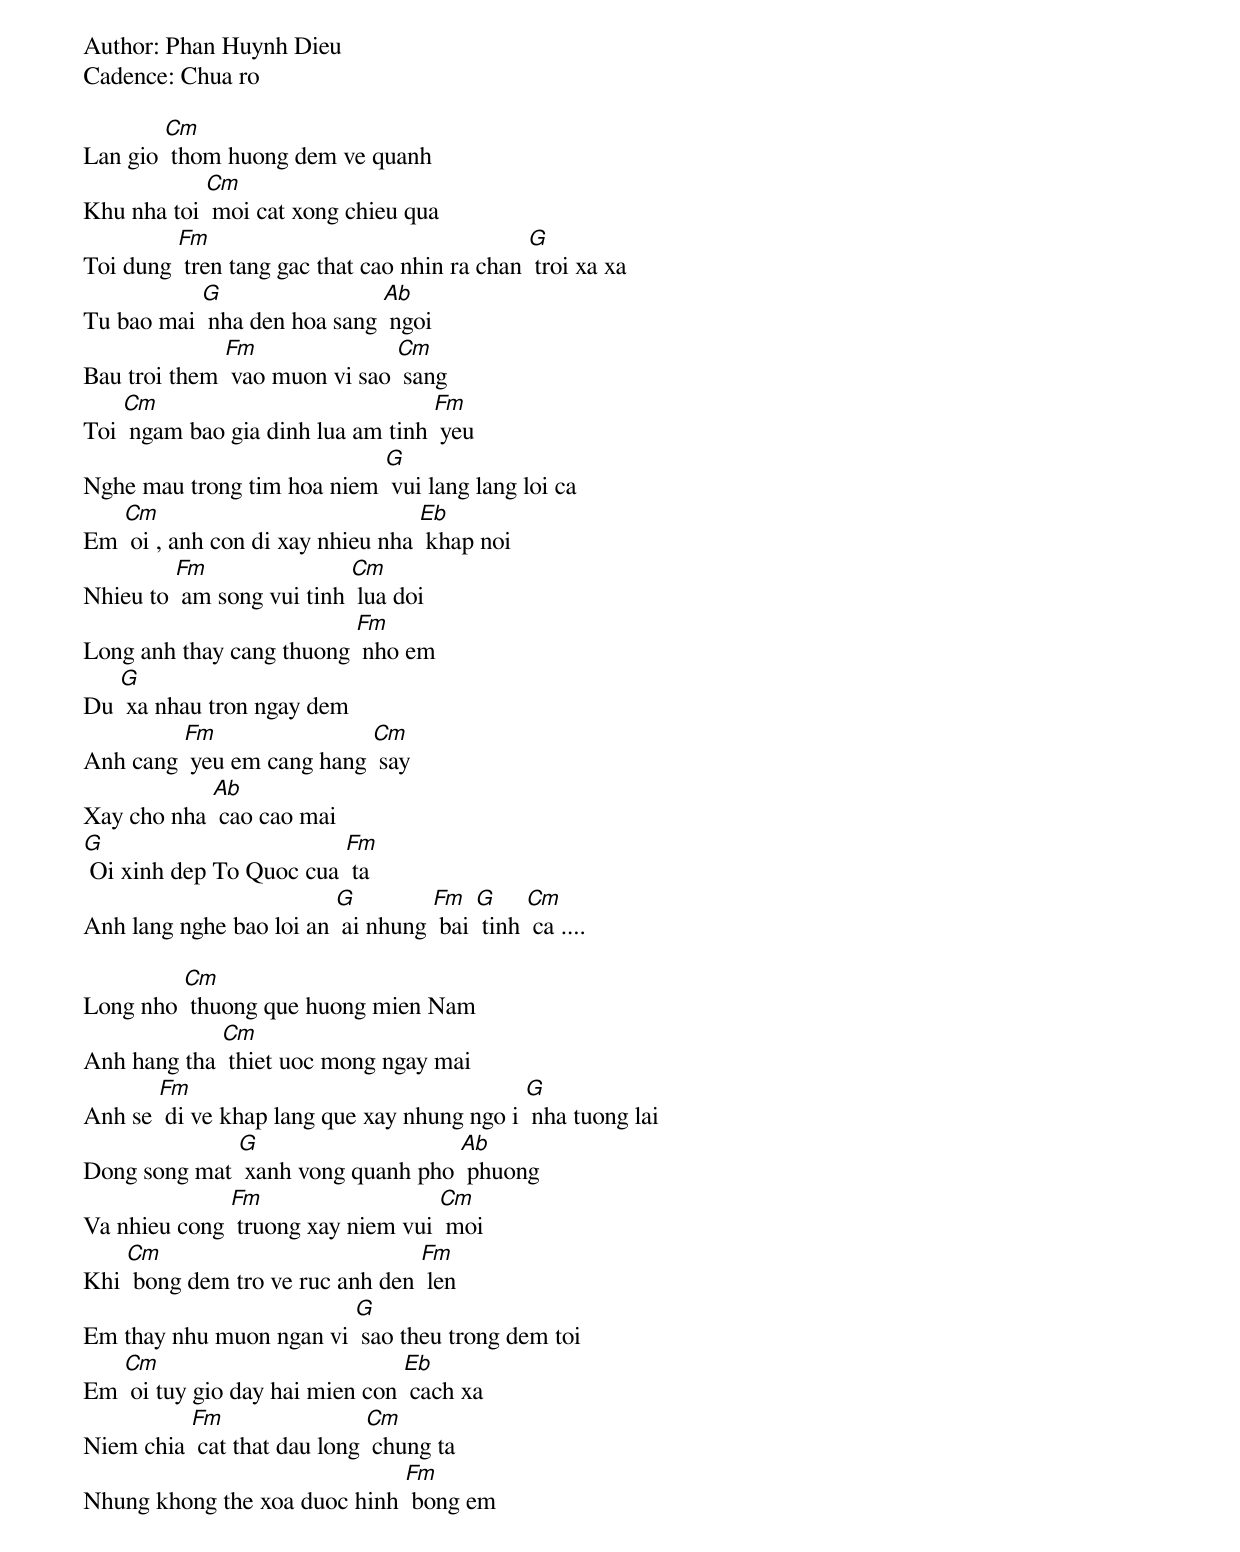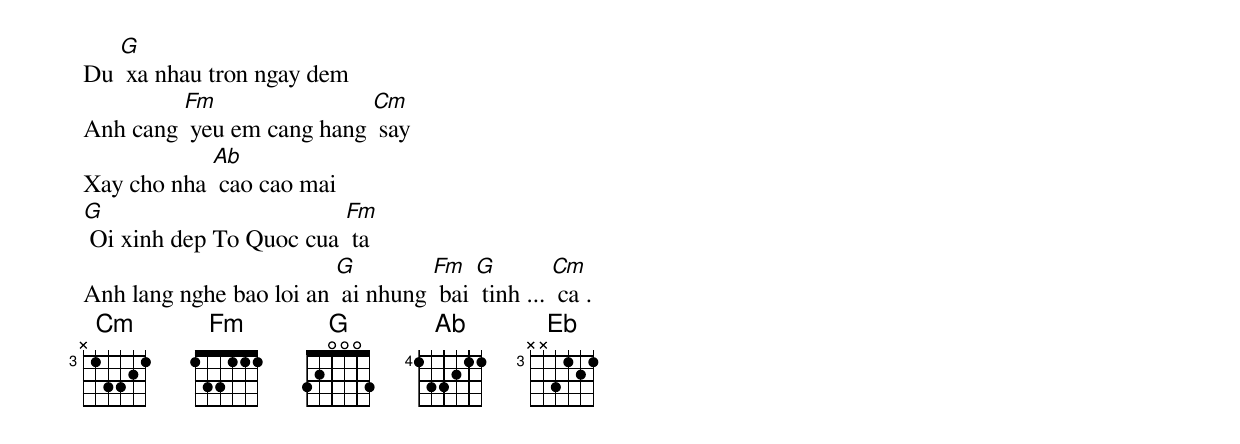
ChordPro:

Author: Phan Huynh Dieu
Cadence: Chua ro

Lan gio [Cm] thom huong dem ve quanh
Khu nha toi [Cm] moi cat xong chieu qua
Toi dung [Fm] tren tang gac that cao nhin ra chan [G] troi xa xa
Tu bao mai [G] nha den hoa sang [Ab] ngoi
Bau troi them [Fm] vao muon vi sao [Cm] sang
Toi [Cm] ngam bao gia dinh lua am tinh [Fm] yeu
Nghe mau trong tim hoa niem [G] vui lang lang loi ca
Em [Cm] oi , anh con di xay nhieu nha [Eb] khap noi
Nhieu to [Fm] am song vui tinh [Cm] lua doi
Long anh thay cang thuong [Fm] nho em
Du [G] xa nhau tron ngay dem
Anh cang [Fm] yeu em cang hang [Cm] say
Xay cho nha [Ab] cao cao mai
[G] Oi xinh dep To Quoc cua [Fm] ta
Anh lang nghe bao loi an [G] ai nhung [Fm] bai [G] tinh [Cm] ca ....

Long nho [Cm] thuong que huong mien Nam
Anh hang tha [Cm] thiet uoc mong ngay mai
Anh se [Fm] di ve khap lang que xay nhung ngo i [G] nha tuong lai
Dong song mat [G] xanh vong quanh pho [Ab] phuong
Va nhieu cong [Fm] truong xay niem vui [Cm] moi
Khi [Cm] bong dem tro ve ruc anh den [Fm] len
Em thay nhu muon ngan vi [G] sao theu trong dem toi
Em [Cm] oi tuy gio day hai mien con [Eb] cach xa
Niem chia [Fm] cat that dau long [Cm] chung ta
Nhung khong the xoa duoc hinh [Fm] bong em
Du [G] xa nhau tron ngay dem
Anh cang [Fm] yeu em cang hang [Cm] say
Xay cho nha [Ab] cao cao mai
[G] Oi xinh dep To Quoc cua [Fm] ta
Anh lang nghe bao loi an [G] ai nhung [Fm] bai [G] tinh ... [Cm] ca .
